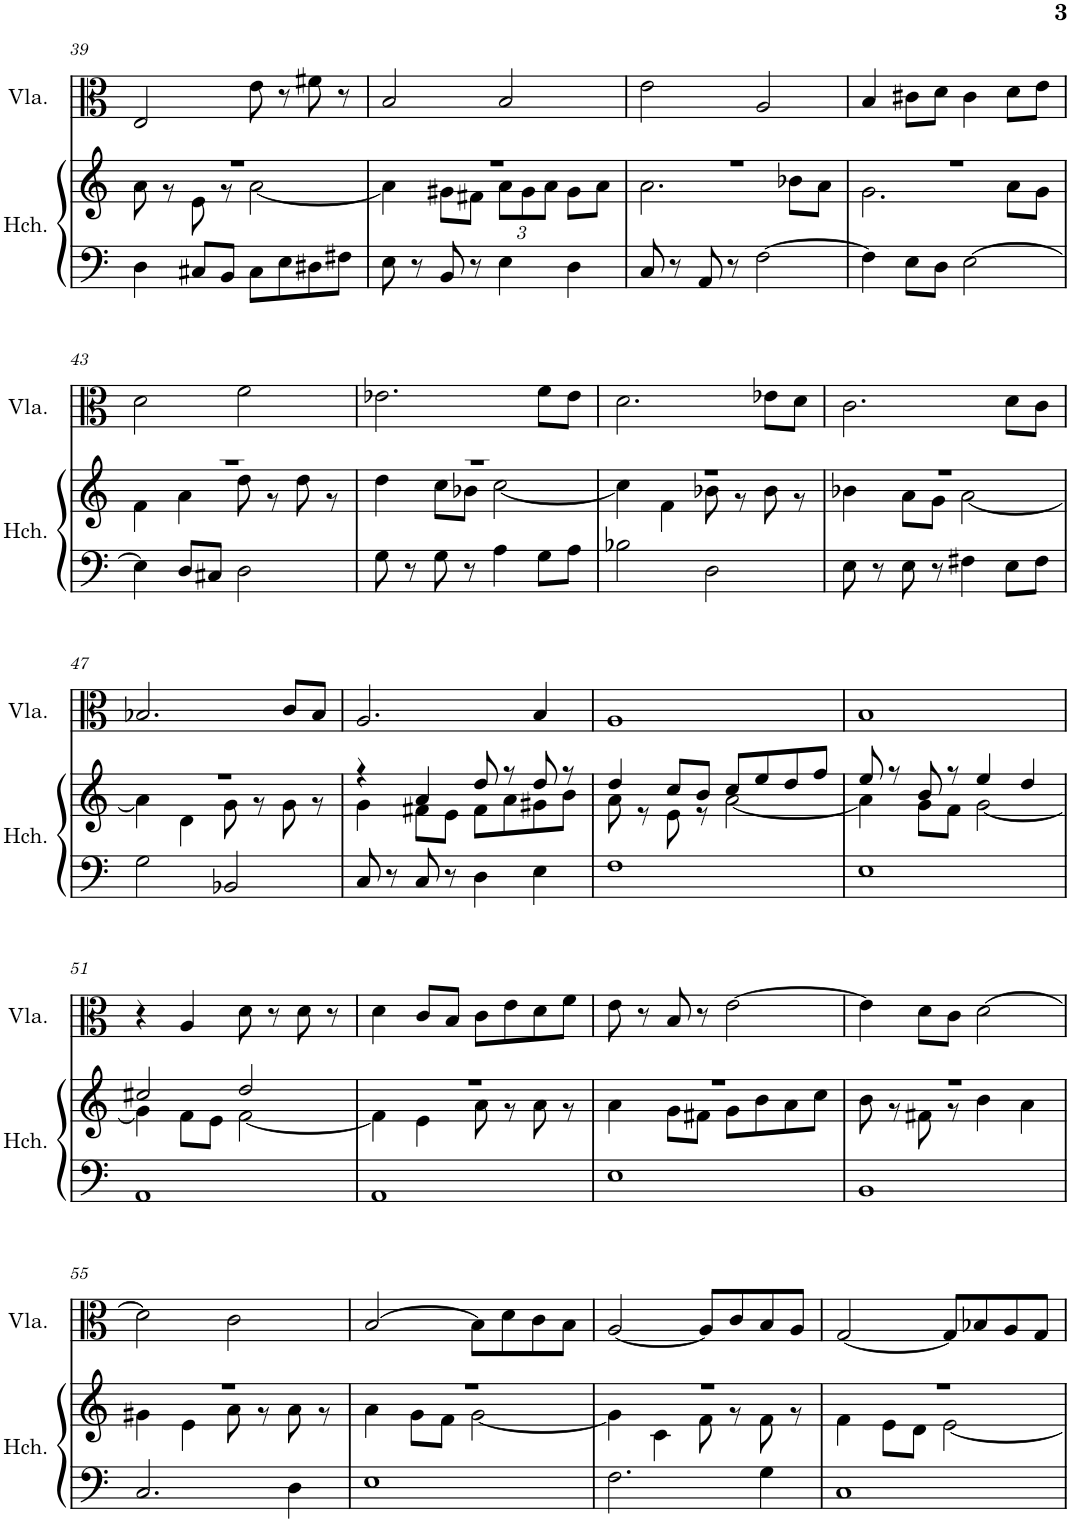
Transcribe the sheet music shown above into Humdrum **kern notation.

**kern	**kern	**kern
*part2	*part2	*part1
*staff3	*staff2	*staff1
*I"Harpsichord.	*	*I"Viola.
*I'Hch.	*	*I'Vla.
!!LO:PB:g=z
*clefF4	*clefG2	*clefC3
*k[]	*k[]	*k[]
*M2/2	*M2/2	*M2/2
=39	=39	=39
*	*^	*
4D\	1r	8a\	2E/
.	.	8r	.
8C#X/L	.	8e\	.
8BB/J	.	8r	.
8C#\L	.	[2a\	8e\
8E\	.	.	8r
8D#X\	.	.	8f#X\
8F#X\J	.	.	8r
=40	=40	=40	=40
8E\	1r	4a\]	2B/
8r	.	.	.
8BB/	.	8g#X\L	.
8r	.	8f#X\J	.
*	*	*Xbrackettup	*
4E\	.	12a\L	2B/
.	.	12g#\	.
.	.	12a\J	.
4D\	.	8g#\L	.
.	.	8a\J	.
=41	=41	=41	=41
8C/	1r	2.a\	2e\
8r	.	.	.
8AA/	.	.	.
8r	.	.	.
[2F\	.	.	2A/
.	.	8b-X\L	.
.	.	8a\J	.
=42	=42	=42	=42
4F\]	1r	2.g\	4B/
8E\L	.	.	8c#X\L
8D\J	.	.	8d\J
[2E\	.	.	4c#\
.	.	8a\L	8d\L
.	.	8g\J	8e\J
!!LO:LB:g=z
=43	=43	=43	=43
4E\]	1r	4f\	2d\
8D/L	.	4a\	.
8C#X/J	.	.	.
2D\	.	8dd\	2f\
.	.	8r	.
.	.	8dd\	.
.	.	8r	.
=44	=44	=44	=44
8G\	1r	4dd\	2.e-X\
8r	.	.	.
8G\	.	8cc\L	.
8r	.	8b-X\J	.
4A\	.	[2cc\	.
8G\L	.	.	8f\L
8A\J	.	.	8e-\J
=45	=45	=45	=45
2B-X\	1r	4cc\]	2.d\
.	.	4f\	.
2D\	.	8b-X\	.
.	.	8r	.
.	.	8b-\	8e-X\L
.	.	8r	8d\J
=46	=46	=46	=46
8E\	1r	4b-X\	2.c\
8r	.	.	.
8E\	.	8a\L	.
8r	.	8g\J	.
4F#X\	.	[2a\	.
8E\L	.	.	8d\L
8F#\J	.	.	8c\J
!!LO:LB:g=z
=47	=47	=47	=47
2G\	1r	4a\]	2.B-X/
.	.	4d\	.
2BB-X/	.	8g\	.
.	.	8r	.
.	.	8g\	8c/L
.	.	8r	8B-/J
=48	=48	=48	=48
8C/	4r	4g\	2.A/
8r	.	.	.
8C/	4a/	8f#X\L	.
8r	.	8e\J	.
4D\	8dd/	8f#\L	.
.	8r	8a\	.
4E\	8dd/	8g#X\	4B/
.	8r	8b\J	.
=49	=49	=49	=49
1F	4dd/	8a\	1A
.	.	8r	.
.	8cc/L	8e\	.
.	8b/J	8r	.
.	8cc/L	[2a\	.
.	8ee/	.	.
.	8dd/	.	.
.	8ff/J	.	.
=50	=50	=50	=50
1E	8ee/	4a\]	1B
.	8r	.	.
.	8b/	8g\L	.
.	8r	8f\J	.
.	4ee/	[2g\	.
.	4dd/	.	.
!!LO:LB:g=z
=51	=51	=51	=51
1AA	2cc#X/	4g\]	4r
.	.	8f\L	4A/
.	.	8e\J	.
.	2dd/	[2f\	8d\
.	.	.	8r
.	.	.	8d\
.	.	.	8r
=52	=52	=52	=52
1AA	1r	4f\]	4d\
.	.	4e\	8c/L
.	.	.	8B/J
.	.	8a\	8c\L
.	.	8r	8e\
.	.	8a\	8d\
.	.	8r	8f\J
=53	=53	=53	=53
1E	1r	4a\	8e\
.	.	.	8r
.	.	8g\L	8B/
.	.	8f#X\J	8r
.	.	8g\L	[2e\
.	.	8b\	.
.	.	8a\	.
.	.	8cc\J	.
=54	=54	=54	=54
1BB	1r	8b\	4e\]
.	.	8r	.
.	.	8f#X\	8d\L
.	.	8r	8c\J
.	.	4b\	[2d\
.	.	4a\	.
!!LO:LB:g=z
=55	=55	=55	=55
2.C/	1r	4g#X\	2d\]
.	.	4e\	.
.	.	8a\	2c\
.	.	8r	.
4D\	.	8a\	.
.	.	8r	.
=56	=56	=56	=56
1E	1r	4a\	[2B/
.	.	8g\L	.
.	.	8f\J	.
.	.	[2g\	8B\L]
.	.	.	8d\
.	.	.	8c\
.	.	.	8B\J
=57	=57	=57	=57
2.F\	1r	4g\]	[2A/
.	.	4c\	.
.	.	8f\	8A/L]
.	.	8r	8c/
4G\	.	8f\	8B/
.	.	8r	8A/J
=58	=58	=58	=58
1C	1r	4f\	[2G/
.	.	8e\L	.
.	.	8d\J	.
.	.	[2e\	8G/L]
.	.	.	8B-X/
.	.	.	8A/
.	.	.	8G/J
*	*v	*v	*
=	=	=
*-	*-	*-
